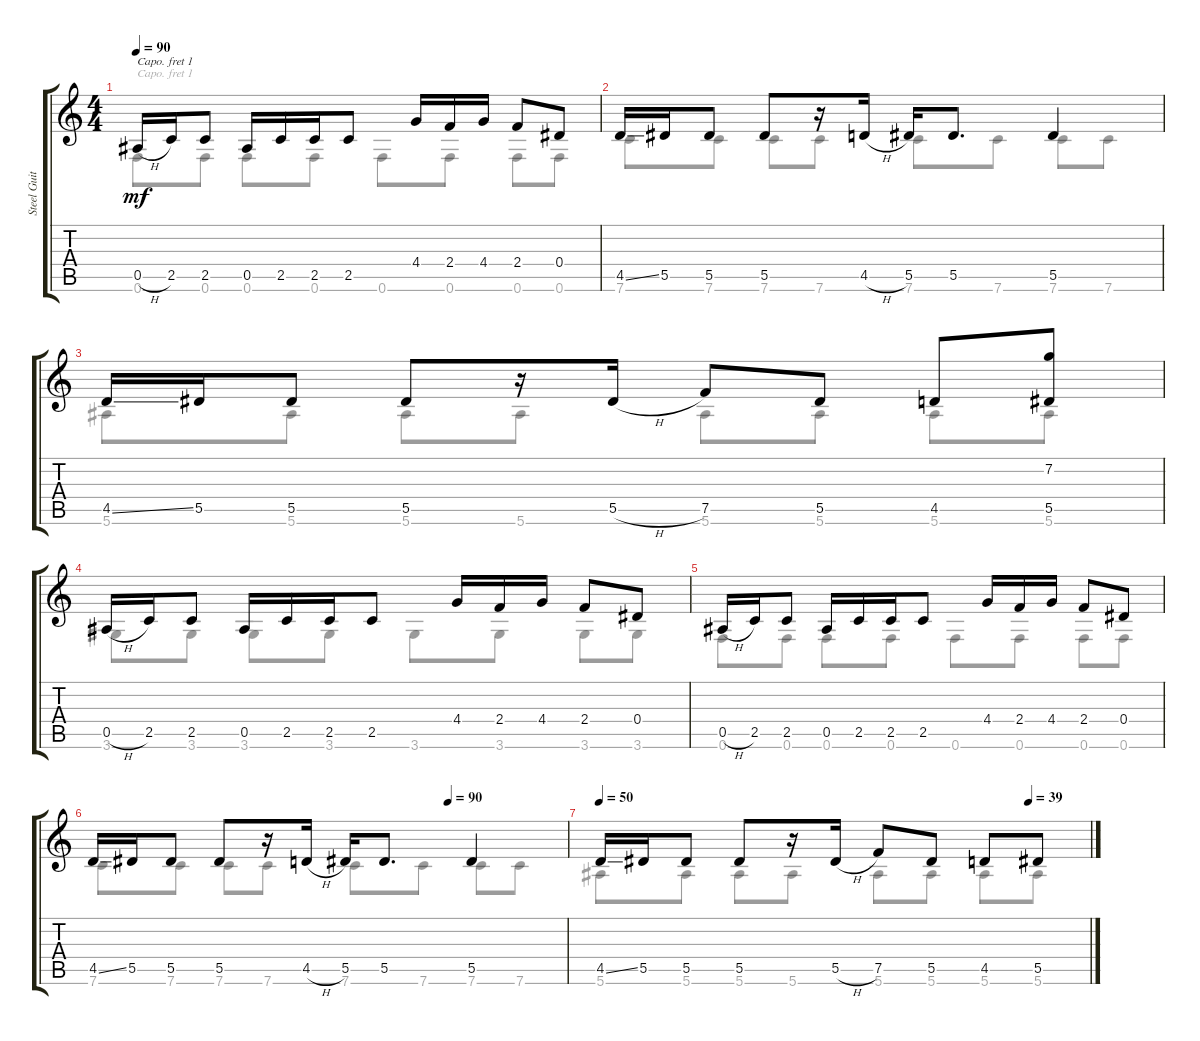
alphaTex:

\track ("Steel Guitar" "Steel Guit") {instrument acousticguitarsteel}
\staff {score tabs}
\capo 1
\tuning (E4 B3 G3 D3 A2 E2) {hide}
\voice
\ts (4 4)
\tempo 90
\clef g2
\ks c
0.5{h}.16{dy mf} 2.5.16 2.5.8 0.5.16 2.5.16 2.5.16 2.5.8 4.4.16 2.4.16 4.4.16 2.4.8 0.4.8 |
4.5{ss}.16 5.5.16 5.5.8 5.5.8 r.16 4.5{h}.16 5.5.16 5.5.8{d} 5.5.4 |
4.5{ss}.16 5.5.16 5.5.8 5.5.8 r.16 5.5{h}.16 7.5.8 5.5.8 4.5.8 (7.2 5.5).8 |
0.5{h}.16 2.5.16 2.5.8 0.5.16 2.5.16 2.5.16 2.5.8 4.4.16 2.4.16 4.4.16 2.4.8 0.4.8 |
0.5{h}.16 2.5.16 2.5.8 0.5.16 2.5.16 2.5.16 2.5.8 4.4.16 2.4.16 4.4.16 2.4.8 0.4.8 |
\tempo (90 0.75)
4.5{ss}.16 5.5.16 5.5.8 5.5.8 r.16 4.5{h}.16 5.5.16 5.5.8{d} 5.5.4 |
\tempo 50
\tempo (39 0.875)
4.5{ss}.16 5.5.16 5.5.8 5.5.8 r.16 5.5{h}.16 7.5.8 5.5.8 4.5.8 5.5.8
\voice
\clef g2
\ottava regular
\simile none
\ks c
0.6.8{dy mf} 0.6.8 0.6.8 0.6.8 0.6.8 0.6.8 0.6.8 0.6.8 |
7.6.8 7.6.8 7.6.8 7.6.8 7.6.8 7.6.8 7.6.8 7.6.8 |
5.6.8 5.6.8 5.6.8 5.6.8 5.6.8 5.6.8 5.6.8 5.6.8 |
3.6.8 3.6.8 3.6.8 3.6.8 3.6.8 3.6.8 3.6.8 3.6.8 |
0.6.8 0.6.8 0.6.8 0.6.8 0.6.8 0.6.8 0.6.8 0.6.8 |
7.6.8 7.6.8 7.6.8 7.6.8 7.6.8 7.6.8 7.6.8 7.6.8 |
5.6.8 5.6.8 5.6.8 5.6.8 5.6.8 5.6.8 5.6.8 5.6.8
